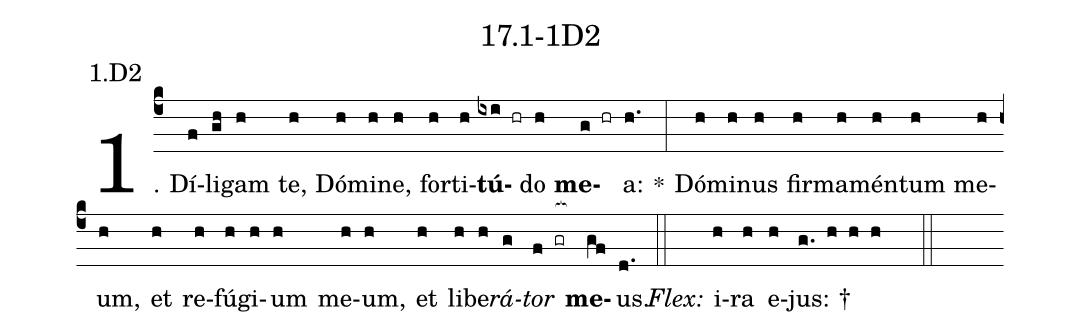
name: 17.1-1D2;
annotation: 1.D2;
%%
(c4)1. Dí(f)li(gh)gam(h) te,(h) Dó(h)mi(h)ne,(h) for(h)ti(h)<b>tú</b>(ixi hr)do(h) <b>me</b>(g hr)a:(h.) *(:) Dó(h)mi(h)nus(h) fir(h)ma(h)mén(h)tum(h) me(h)um,(h) et(h) re(h)fú(h)gi(h)um(h) me(h)um,(h) et(h) li(h)be(h)<i>rá</i>(g)<i>tor</i>(f gr[ocb:1{]) <b>me</b>(gf[ocb:0}])us.(d.) (::)
<i>Flex:</i>()  i(h)ra(h) e(h)jus: †(g. h h h  ::)
